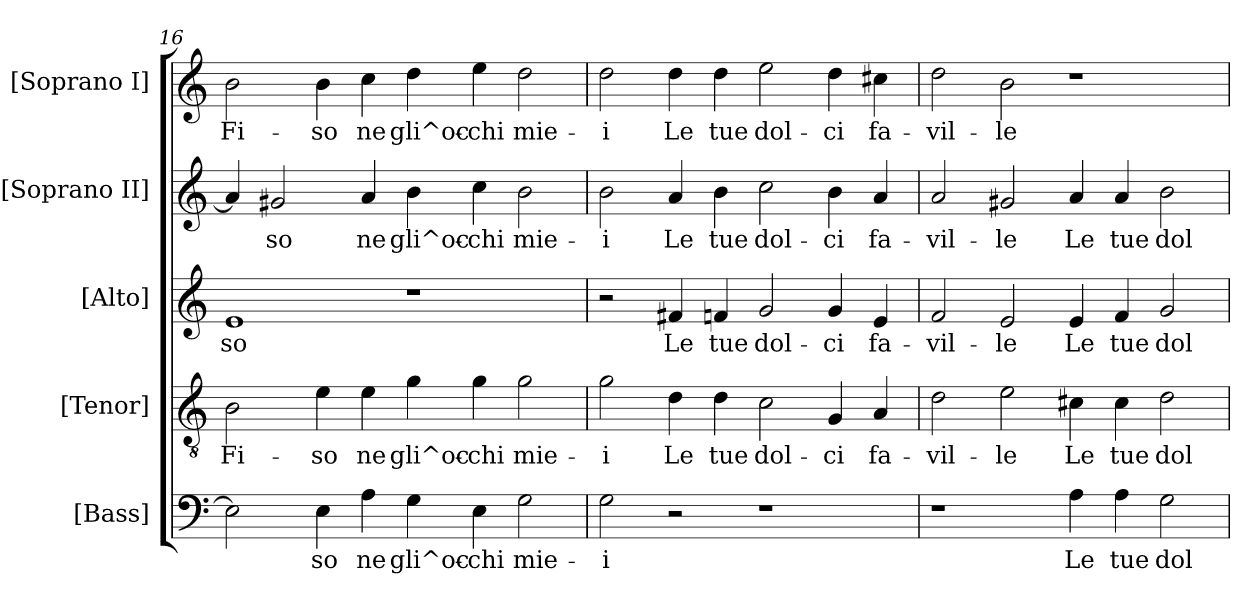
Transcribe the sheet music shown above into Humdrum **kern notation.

**kern	**text	**kern	**text	**kern	**text	**kern	**text	**kern	**text
*part5	*part5	*part4	*part4	*part3	*part3	*part2	*part2	*part1	*part1
*staff5	*staff5	*staff4	*staff4	*staff3	*staff3	*staff2	*staff2	*staff1	*staff1
*I"[Bass]	*	*I"[Tenor]	*	*I"[Alto]	*	*I"[Soprano II]	*	*I"[Soprano I]	*
*clefF4	*	*clefGv2	*	*clefG2	*	*clefG2	*	*clefG2	*
*k[]	*	*k[]	*	*k[]	*	*k[]	*	*k[]	*
*C:	*	*C:	*	*C:	*	*C:	*	*C:	*
=16	=16	=16	=16	=16	=16	=16	=16	=16	=16
!	!LO:LY:b:cj	!	!LO:LY:b:cj	!	!LO:LY:b:cj	!	!LO:LY:b:cj	!	!LO:LY:b:cj
2E\]	--	2B\	Fi-	1e	-so	4a/]	--	2b\	Fi-
!	!	!	!	!	!	!	!LO:LY:b:cj	!	!
.	.	.	.	.	.	2g#X/	-so	.	.
!	!LO:LY:b:cj	!	!LO:LY:b:cj	!	!	!	!	!	!LO:LY:b:cj
4E\	-so	4e\	-so	.	.	.	.	4b\	-so
!	!LO:LY:b:cj	!	!LO:LY:b:cj	!	!	!	!LO:LY:b:cj	!	!LO:LY:b:cj
4A\	ne	4e\	ne	.	.	4a/	ne	4cc\	ne
!	!LO:LY:b:cj	!	!LO:LY:b:cj	!	!	!	!LO:LY:b:cj	!	!LO:LY:b:cj
4G\	gli^oc-	4g\	gli^oc-	1r	.	4b\	gli^oc-	4dd\	gli^oc-
!	!LO:LY:b:cj	!	!LO:LY:b:cj	!	!	!	!LO:LY:b:cj	!	!LO:LY:b:cj
4E\	-chi	4g\	-chi	.	.	4cc\	-chi	4ee\	-chi
!	!LO:LY:b:cj	!	!LO:LY:b:cj	!	!	!	!LO:LY:b:cj	!	!LO:LY:b:cj
2G\	mie-	2g\	mie-	.	.	2b\	mie-	2dd\	mie-
!!LO:PB:g=z
=17	=17	=17	=17	=17	=17	=17	=17	=17	=17
!	!LO:LY:b:cj	!	!LO:LY:b:cj	!	!	!	!LO:LY:b:cj	!	!LO:LY:b:cj
2G\	-i	2g\	-i	2r	.	2b\	-i	2dd\	-i
!	!	!	!LO:LY:b:cj	!	!LO:LY:b:cj	!	!LO:LY:b:cj	!	!LO:LY:b:cj
2r	.	4d\	Le	4f#X/	Le	4a/	Le	4dd\	Le
!	!	!	!LO:LY:b:cj	!	!LO:LY:b:cj	!	!LO:LY:b:cj	!	!LO:LY:b:cj
.	.	4d\	tue	4fn/	tue	4b\	tue	4dd\	tue
!	!	!	!LO:LY:b:cj	!	!LO:LY:b:cj	!	!LO:LY:b:cj	!	!LO:LY:b:cj
1r	.	2c\	dol-	2g/	dol-	2cc\	dol-	2ee\	dol-
!	!	!	!LO:LY:b:cj	!	!LO:LY:b:cj	!	!LO:LY:b:cj	!	!LO:LY:b:cj
.	.	4G/	-ci	4g/	-ci	4b\	-ci	4dd\	-ci
!	!	!	!LO:LY:b:cj	!	!LO:LY:b:cj	!	!LO:LY:b:cj	!	!LO:LY:b:cj
.	.	4A/	fa-	4e/	fa-	4a/	fa-	4cc#X\	fa-
=18	=18	=18	=18	=18	=18	=18	=18	=18	=18
!	!	!	!LO:LY:b:cj	!	!LO:LY:b:cj	!	!LO:LY:b:cj	!	!LO:LY:b:cj
1r	.	2d\	-vil-	2f/	-vil-	2a/	-vil-	2dd\	-vil-
!	!	!	!LO:LY:b:cj	!	!LO:LY:b:cj	!	!LO:LY:b:cj	!	!LO:LY:b:cj
.	.	2e\	-le	2e/	-le	2g#X/	-le	2b\	-le
!	!LO:LY:b:cj	!	!LO:LY:b:cj	!	!LO:LY:b:cj	!	!LO:LY:b:cj	!	!
4A\	Le	4c#X\	Le	4e/	Le	4a/	Le	1r	.
!	!LO:LY:b:cj	!	!LO:LY:b:cj	!	!LO:LY:b:cj	!	!LO:LY:b:cj	!	!
4A\	tue	4c#\	tue	4f/	tue	4a/	tue	.	.
!	!LO:LY:b:cj	!	!LO:LY:b:cj	!	!LO:LY:b:cj	!	!LO:LY:b:cj	!	!
2G\	dol-	2d\	dol-	2g/	dol-	2b\	dol-	.	.
=	=	=	=	=	=	=	=	=	=
*-	*-	*-	*-	*-	*-	*-	*-	*-	*-
